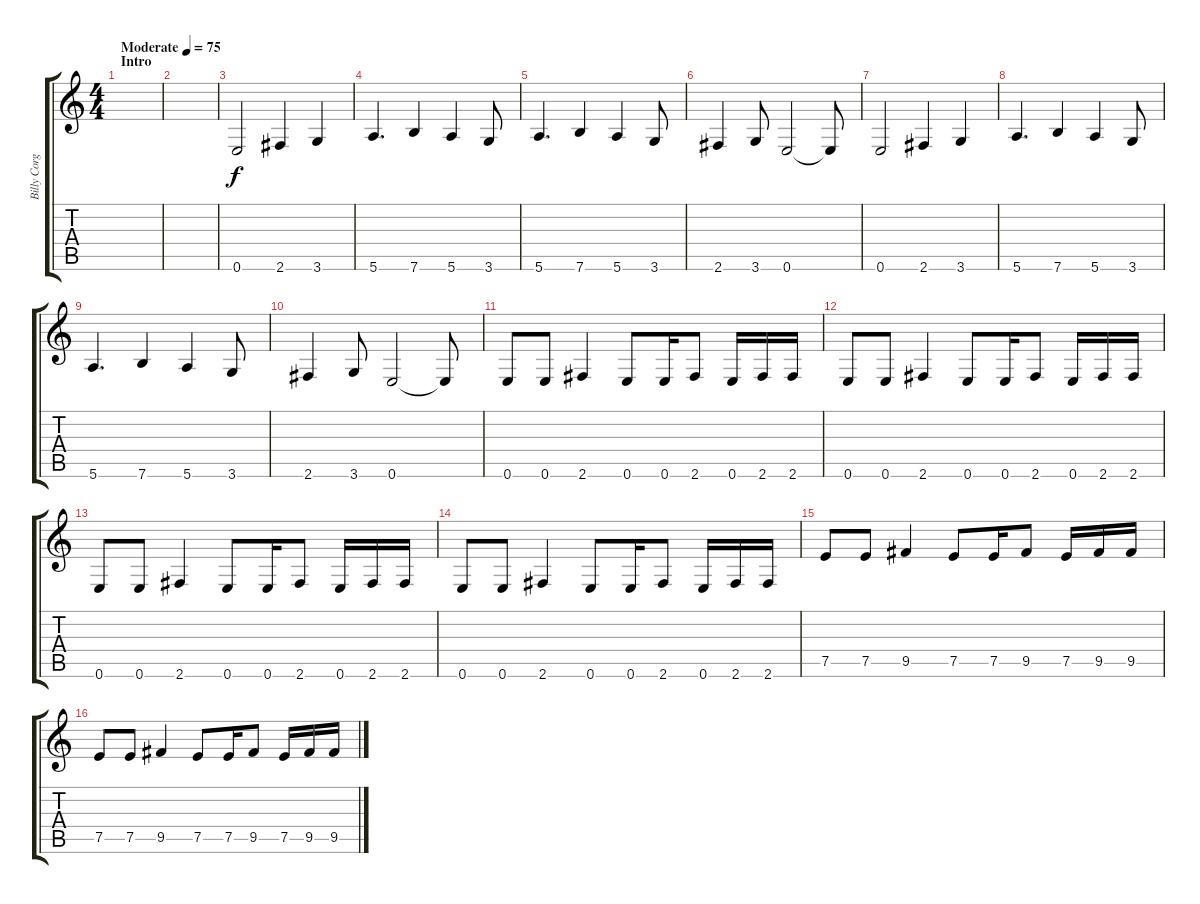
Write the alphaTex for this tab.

\track ("Billy Corgan (Rhythm Guitar)" "Billy Corg") {instrument overdrivenguitar}
\staff {score tabs}
\tuning (E4 B3 G3 D3 A2 E2) {hide}
\ts (4 4)
\section ("" "Intro")
\tempo (75 "Moderate")
\clef g2
\ks c
|
|
0.6.2 2.6.4 3.6.4 |
5.6.4{d} 7.6.4 5.6.4 3.6.8 |
5.6.4{d} 7.6.4 5.6.4 3.6.8 |
2.6.4 3.6.8 0.6.2 0.6{t}.8 |
0.6.2 2.6.4 3.6.4 |
5.6.4{d} 7.6.4 5.6.4 3.6.8 |
5.6.4{d} 7.6.4 5.6.4 3.6.8 |
2.6.4 3.6.8 0.6.2 0.6{t}.8 |
0.6.8 0.6.8 2.6.4 0.6.8 0.6.16 2.6.8 0.6.16 2.6.16 2.6.16 |
0.6.8 0.6.8 2.6.4 0.6.8 0.6.16 2.6.8 0.6.16 2.6.16 2.6.16 |
0.6.8 0.6.8 2.6.4 0.6.8 0.6.16 2.6.8 0.6.16 2.6.16 2.6.16 |
0.6.8 0.6.8 2.6.4 0.6.8 0.6.16 2.6.8 0.6.16 2.6.16 2.6.16 |
7.5.8 7.5.8 9.5.4 7.5.8 7.5.16 9.5.8 7.5.16 9.5.16 9.5.16 |
7.5.8 7.5.8 9.5.4 7.5.8 7.5.16 9.5.8 7.5.16 9.5.16 9.5.16
